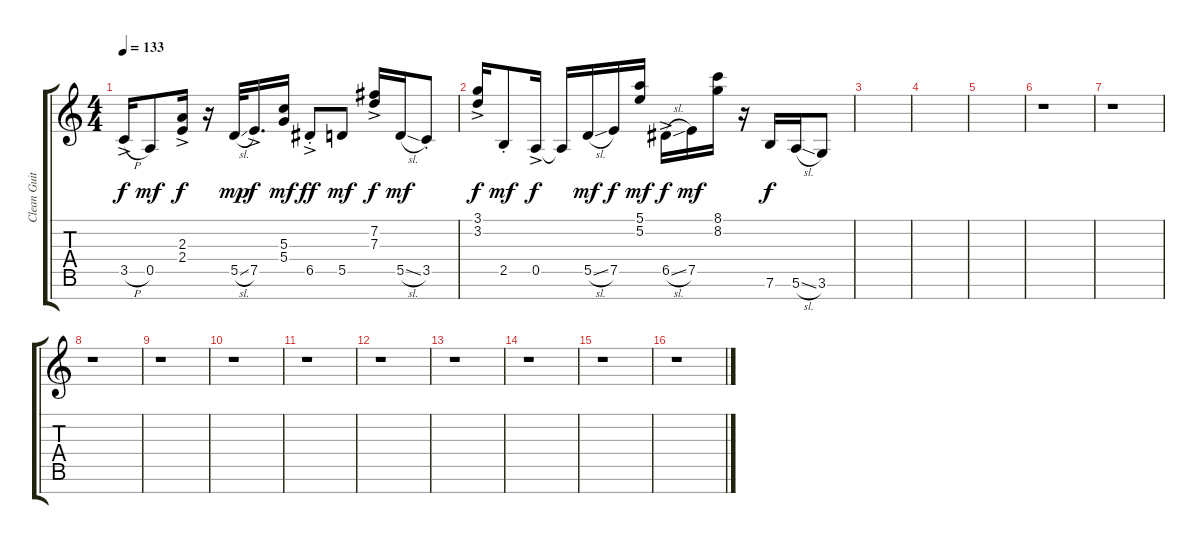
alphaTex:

\track ("Clean Guitar" "Clean Guit") {instrument electricguitarclean}
\staff {score tabs}
\tuning (E4 B3 G3 D3 A2 E2 B1) {hide}
\ts (4 4)
\tempo 133
\clef g2
\ks c
3.5{h ac}.16{dy f} 0.5.8{dy mf} (2.3{ac} 2.4{ac}).16{dy f} r.16 5.5{sl}.32{dy mp} 7.5{ac}.16{d dy f} (5.3 5.4).16{dy mf} 6.5{ac st}.8{dy ff} 5.5.8{dy mf} (7.2{ac} 7.3{ac}).16{dy f} 5.5{sl}.16{dy mf} 3.5{st}.8 |
(3.1{ac} 3.2{ac}).16{dy f} 2.5{st}.8{dy mf} 0.5{ac}.16{dy f} 0.5{t}.16 5.5{sl}.16{dy mf} 7.5.16{dy f} (5.1 5.2).16{dy mf} 6.5{sl ac}.16{dy f} 7.5.16{dy mf} (8.1 8.2).16 r.16 7.6.16{dy f} 5.6{sl}.16 3.6.8 |
|
|
|
r.1 |
r.1 |
r.1 |
r.1 |
r.1 |
r.1 |
r.1 |
r.1 |
r.1 |
r.1 |
r.1
